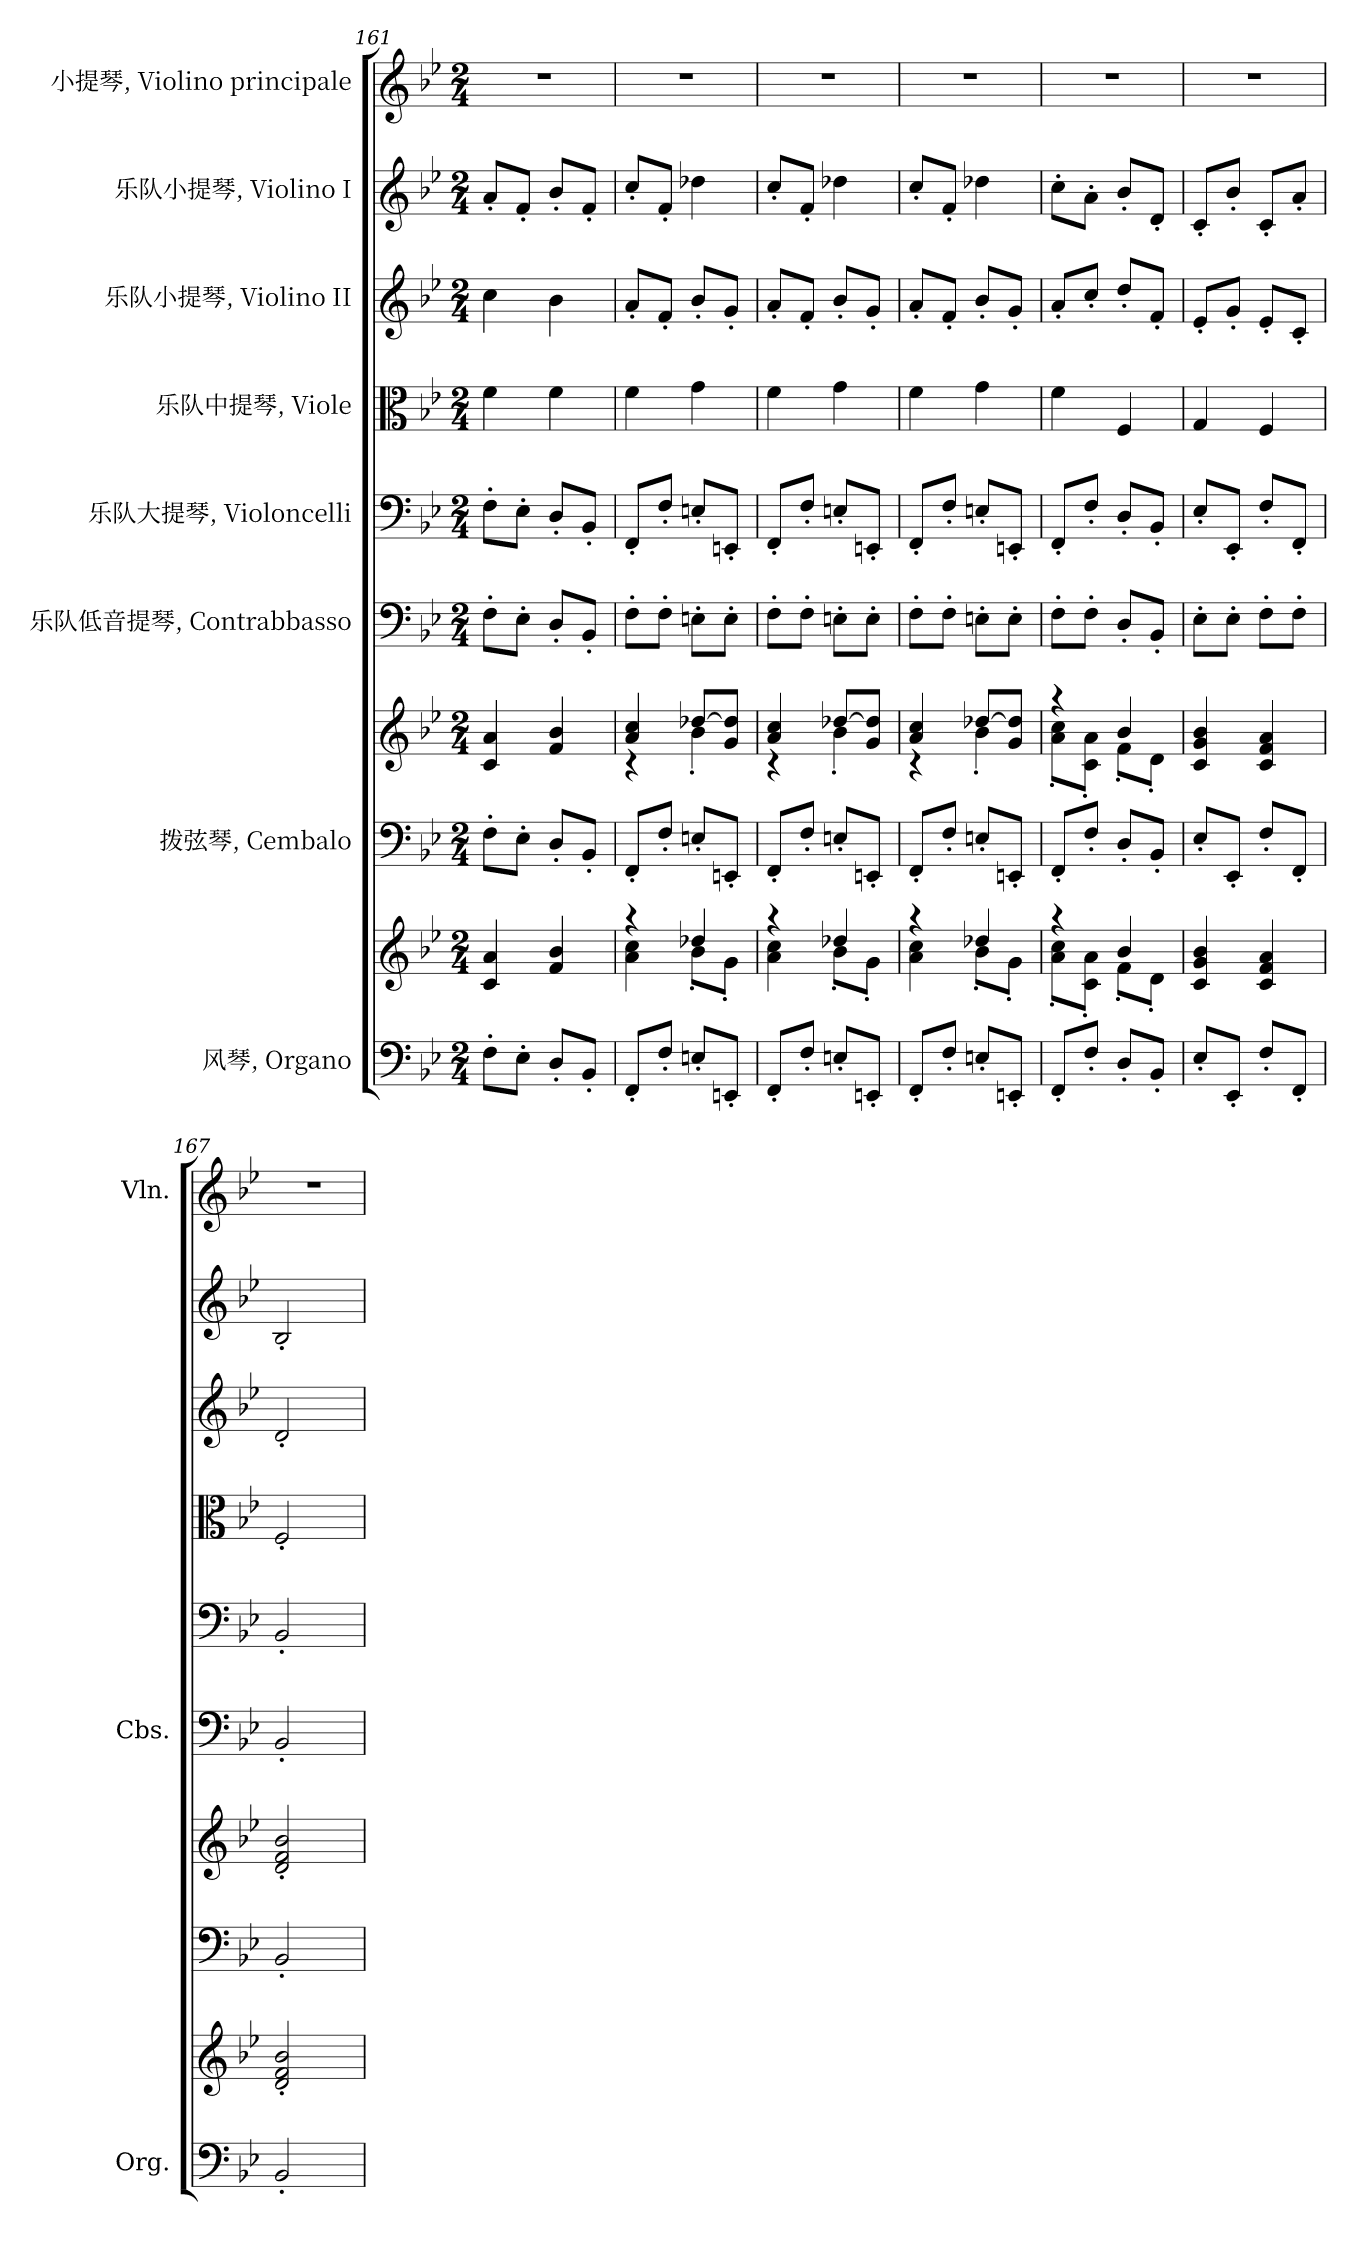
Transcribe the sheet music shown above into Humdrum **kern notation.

**kern	**kern	**kern	**kern	**kern	**kern	**kern	**kern	**kern	**kern
*part8	*part8	*part7	*part7	*part6	*part5	*part4	*part3	*part2	*part1
*staff10	*staff9	*staff8	*staff7	*staff6	*staff5	*staff4	*staff3	*staff2	*staff1
*I"风琴, Organo	*	*I"拨弦琴, Cembalo	*	*I"乐队低音提琴, Contrabbasso	*I"乐队大提琴, Violoncelli	*I"乐队中提琴, Viole	*I"乐队小提琴, Violino II	*I"乐队小提琴, Violino I	*I"小提琴, Violino principale
*I'Org.	*	*	*	*I'Cbs.	*	*	*	*	*I'Vln.
!!LO:PB:g=z
*clefF4	*clefG2	*clefF4	*clefG2	*clefF4	*clefF4	*clefC3	*clefG2	*clefG2	*clefG2
*	*	*	*	*ITrd7c12	*	*	*	*	*
*k[b-e-]	*k[b-e-]	*k[b-e-]	*k[b-e-]	*k[b-e-]	*k[b-e-]	*k[b-e-]	*k[b-e-]	*k[b-e-]	*k[b-e-]
*M2/4	*M2/4	*M2/4	*M2/4	*M2/4	*M2/4	*M2/4	*M2/4	*M2/4	*M2/4
=161	=161	=161	=161	=161	=161	=161	=161	=161	=161
8F'\L	4c/ 4a/	8F'\L	4c/ 4a/	8FF'\L	8F'\L	4f\	4cc\	8a'/L	2r
8E-'\J	.	8E-'\J	.	8EE-'\J	8E-'\J	.	.	8f'/J	.
8D'/L	4f/ 4b-/	8D'/L	4f/ 4b-/	8DD'/L	8D'/L	4f\	4b-\	8b-'/L	.
8BB-'/J	.	8BB-'/J	.	8BBB-'/J	8BB-'/J	.	.	8f'/J	.
=162	=162	=162	=162	=162	=162	=162	=162	=162	=162
*	*^	*	*^	*	*	*	*	*	*
8FF'/L	4r	4a\ 4cc\	8FF'/L	4a/ 4cc/	4r	8FF'\L	8FF'/L	4f\	8a'/L	8cc'/L	2r
8F'/J	.	.	8F'/J	.	.	8FF'\J	8F'/J	.	8f'/J	8f'/J	.
8En'/L	4dd-X/	8b-'\L	8En'/L	[8dd-X/L	4b-'\	8EEn'\L	8En'/L	4g\	8b-'/L	4dd-X\	.
8EEn'/J	.	8g'\J	8EEn'/J	8g/ 8dd-/]J	.	8EE'\J	8EEn'/J	.	8g'/J	.	.
=163	=163	=163	=163	=163	=163	=163	=163	=163	=163	=163	=163
8FF'/L	4r	4a\ 4cc\	8FF'/L	4a/ 4cc/	4r	8FF'\L	8FF'/L	4f\	8a'/L	8cc'/L	2r
8F'/J	.	.	8F'/J	.	.	8FF'\J	8F'/J	.	8f'/J	8f'/J	.
8En'/L	4dd-X/	8b-'\L	8En'/L	[8dd-X/L	4b-'\	8EEn'\L	8En'/L	4g\	8b-'/L	4dd-X\	.
8EEn'/J	.	8g'\J	8EEn'/J	8g/ 8dd-/]J	.	8EE'\J	8EEn'/J	.	8g'/J	.	.
=164	=164	=164	=164	=164	=164	=164	=164	=164	=164	=164	=164
*	*	*	*	*	*	*	*	*	*	*	*MM128
8FF'/L	4r	4a\ 4cc\	8FF'/L	4a/ 4cc/	4r	8FF'\L	8FF'/L	4f\	8a'/L	8cc'/L	2r
8F'/J	.	.	8F'/J	.	.	8FF'\J	8F'/J	.	8f'/J	8f'/J	.
8En'/L	4dd-X/	8b-'\L	8En'/L	[8dd-X/L	4b-'\	8EEn'\L	8En'/L	4g\	8b-'/L	4dd-X\	.
8EEn'/J	.	8g'\J	8EEn'/J	8g/ 8dd-/]J	.	8EE'\J	8EEn'/J	.	8g'/J	.	.
=165	=165	=165	=165	=165	=165	=165	=165	=165	=165	=165	=165
*	*	*	*	*	*	*	*	*	*	*	*MM125
8FF'/L	4r	8a\' 8cc\'L	8FF'/L	4r	8a\' 8cc\'L	8FF'\L	8FF'/L	4f\	8a'/L	8cc'\L	2r
8F'/J	.	8c\' 8a\'J	8F'/J	.	8c\' 8a\'J	8FF'\J	8F'/J	.	8cc'/J	8a'\J	.
8D'/L	4b-/	8f'\L	8D'/L	4b-/	8f'\L	8DD'/L	8D'/L	4F/	8dd'/L	8b-'/L	.
8BB-'/J	.	8d'\J	8BB-'/J	.	8d'\J	8BBB-'/J	8BB-'/J	.	8f'/J	8d'/J	.
*	*v	*v	*	*v	*v	*	*	*	*	*	*
=166	=166	=166	=166	=166	=166	=166	=166	=166	=166
*	*	*	*	*	*	*	*	*	*MM106
8E-'/L	4c/ 4g/ 4b-/	8E-'/L	4c/ 4g/ 4b-/	8EE-'\L	8E-'/L	4G/	8e-'/L	8c'/L	2r
8EE-'/J	.	8EE-'/J	.	8EE-'\J	8EE-'/J	.	8g'/J	8b-'/J	.
8F'/L	4c/ 4f/ 4a/	8F'/L	4c/ 4f/ 4a/	8FF'\L	8F'/L	4F/	8e-'/L	8c'/L	.
8FF'/J	.	8FF'/J	.	8FF'\J	8FF'/J	.	8c'/J	8a'/J	.
=167	=167	=167	=167	=167	=167	=167	=167	=167	=167
*	*	*	*	*	*	*	*	*	*MM50
2BB-'/	2d/' 2f/' 2b-/'	2BB-'/	2d/' 2f/' 2b-/'	2BBB-'/	2BB-'/	2F'/	2d'/	2B-'/	2r
=	=	=	=	=	=	=	=	=	=
*-	*-	*-	*-	*-	*-	*-	*-	*-	*-
